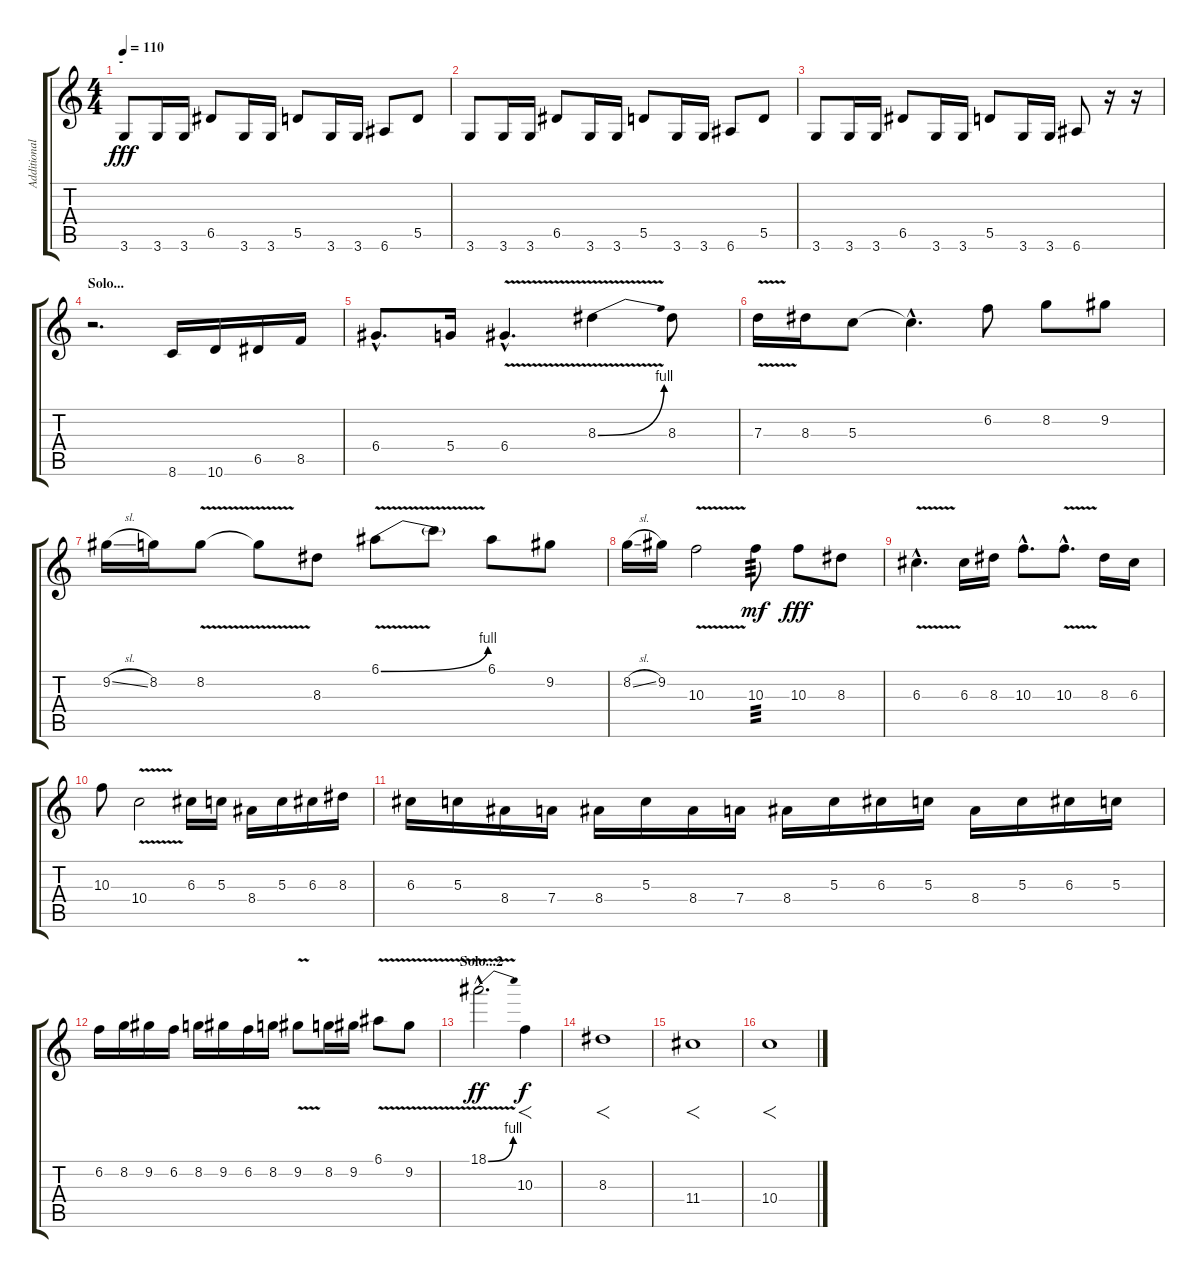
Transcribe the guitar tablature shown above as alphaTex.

\track ("Additional Guitar" "Additional") {instrument overdrivenguitar}
\staff {score tabs}
\tuning (E4 B3 G3 D3 A2 E2) {hide}
\ts (4 4)
\section ("" "-")
\tempo 110
\clef g2
\ks c
3.6.8{dy fff} 3.6.16 3.6.16 6.5.8 3.6.16 3.6.16 5.5.8 3.6.16 3.6.16 6.6.8 5.5.8 |
3.6.8 3.6.16 3.6.16 6.5.8 3.6.16 3.6.16 5.5.8 3.6.16 3.6.16 6.6.8 5.5.8 |
3.6.8 3.6.16 3.6.16 6.5.8 3.6.16 3.6.16 5.5.8 3.6.16 3.6.16 6.6.8 r.16 r.16 |
\section ("" "Solo...")
r.2{d} 8.6.16 10.6.16 6.5.16 8.5.16 |
6.4{hac}.8{d} 5.4.16 6.4{v hac}.4{d} 8.3{be (bend 0 0 60 4) v}.4 8.3.8 |
7.3{v}.16 8.3.16 5.3.8 5.3{hac t}.4{d} 6.2.8 8.2.8 9.2.8 |
9.2{sl}.16 8.2.16 8.2{v}.8 8.2{t}.8 8.3.8 6.1{be (bend 0 0 60 4) v}.8 6.1{t}.8 6.1.8 9.2.8 |
8.2{sl}.16 9.2.16 10.3{v}.2 10.3.8{tp 3 dy mf} 10.3.8{dy fff} 8.3.8 |
6.3{v hac}.4{d} 6.3.16 8.3.16 10.3{hac}.8{d} 10.3{v hac}.8{d} 8.3.16 6.3.16 |
10.3.8 10.4{v}.2 6.3.16 5.3.16 8.4.16 5.3.16 6.3.16 8.3.16 |
6.3.16 5.3.16 8.4.16 7.4.16 8.4.16 5.3.16 8.4.16 7.4.16 8.4.16 5.3.16 6.3.16 5.3.16 8.4.16 5.3.16 6.3.16 5.3.16 |
6.2.16 8.2.16 9.2.16 6.2.16 8.2.16 9.2.16 6.2.16 8.2.16 9.2{v}.8 8.2.16 9.2.16 6.1{v}.8 9.2{v}.8 |
\section ("" "Solo...2")
18.1{be (bend 0 0 60 4) v hac}.2{d dy ff} 10.3.4{f dy f volume 14 instrument overdrivenguitar} |
8.3.1{f} |
11.4.1{f} |
10.4.1{f}
